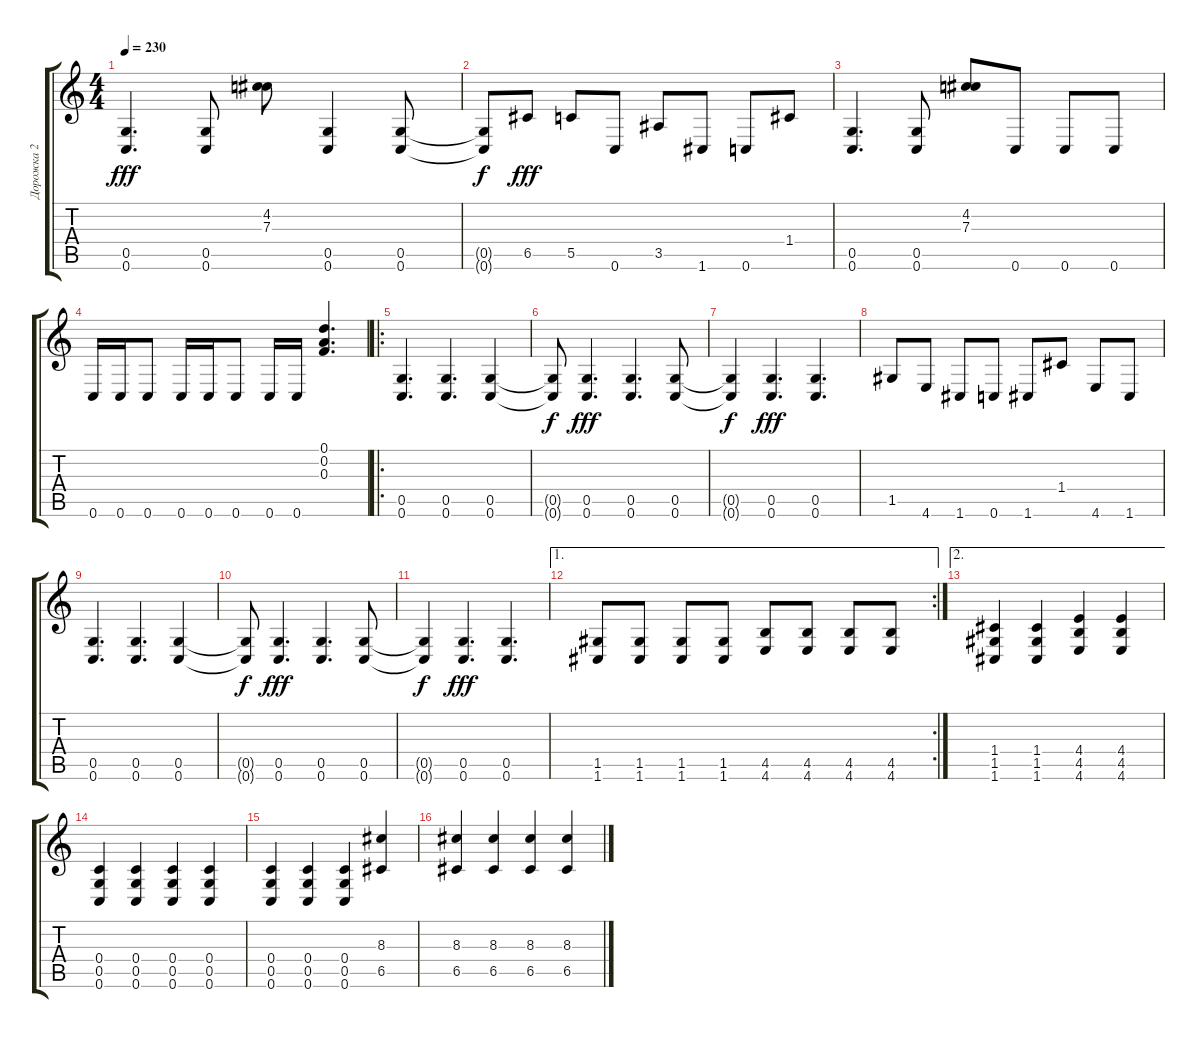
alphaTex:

\track ("Дорожка 2" "Дорожка 2") {instrument distortionguitar}
\staff {score tabs}
\tuning (D4 A3 F3 C3 G2 C2) {hide}
\ts (4 4)
\tempo 230
\clef g2
\ks c
(0.5 0.6).4{d dy fff} (0.5 0.6).8 (4.2 7.3).8 (0.5 0.6).4 (0.5 0.6).8 |
(0.5{t} 0.6{t}).8{dy f} 6.5.8{dy fff} 5.5.8 0.6.8 3.5.8 1.6.8 0.6.8 1.4.8 |
(0.5 0.6).4{d} (0.5 0.6).8 (4.2 7.3).8 0.6.8 0.6.8 0.6.8 |
0.6.16 0.6.16 0.6.8 0.6.16 0.6.16 0.6.8 0.6.16 0.6.16 (0.1 0.2 0.3).4{d} |
\ro
(0.5 0.6).4{d} (0.5 0.6).4{d} (0.5 0.6).4 |
(0.5{t} 0.6{t}).8{dy f} (0.5 0.6).4{d dy fff} (0.5 0.6).4{d} (0.5 0.6).8 |
(0.5{t} 0.6{t}).4{dy f} (0.5 0.6).4{d dy fff} (0.5 0.6).4{d} |
1.5.8 4.6.8 1.6.8 0.6.8 1.6.8 1.4.8 4.6.8 1.6.8 |
(0.5 0.6).4{d} (0.5 0.6).4{d} (0.5 0.6).4 |
(0.5{t} 0.6{t}).8{dy f} (0.5 0.6).4{d dy fff} (0.5 0.6).4{d} (0.5 0.6).8 |
(0.5{t} 0.6{t}).4{dy f} (0.5 0.6).4{d dy fff} (0.5 0.6).4{d} |
\ae 1
\rc 2
(1.5 1.6).8 (1.5 1.6).8 (1.5 1.6).8 (1.5 1.6).8 (4.5 4.6).8 (4.5 4.6).8 (4.5 4.6).8 (4.5 4.6).8 |
\ae 2
(1.4 1.5 1.6).4 (1.4 1.5 1.6).4 (4.4 4.5 4.6).4 (4.4 4.5 4.6).4 |
(0.4 0.5 0.6).4 (0.4 0.5 0.6).4 (0.4 0.5 0.6).4 (0.4 0.5 0.6).4 |
(0.4 0.5 0.6).4 (0.4 0.5 0.6).4 (0.4 0.5 0.6).4 (8.3 6.5).4 |
(8.3 6.5).4 (8.3 6.5).4 (8.3 6.5).4 (8.3 6.5).4
